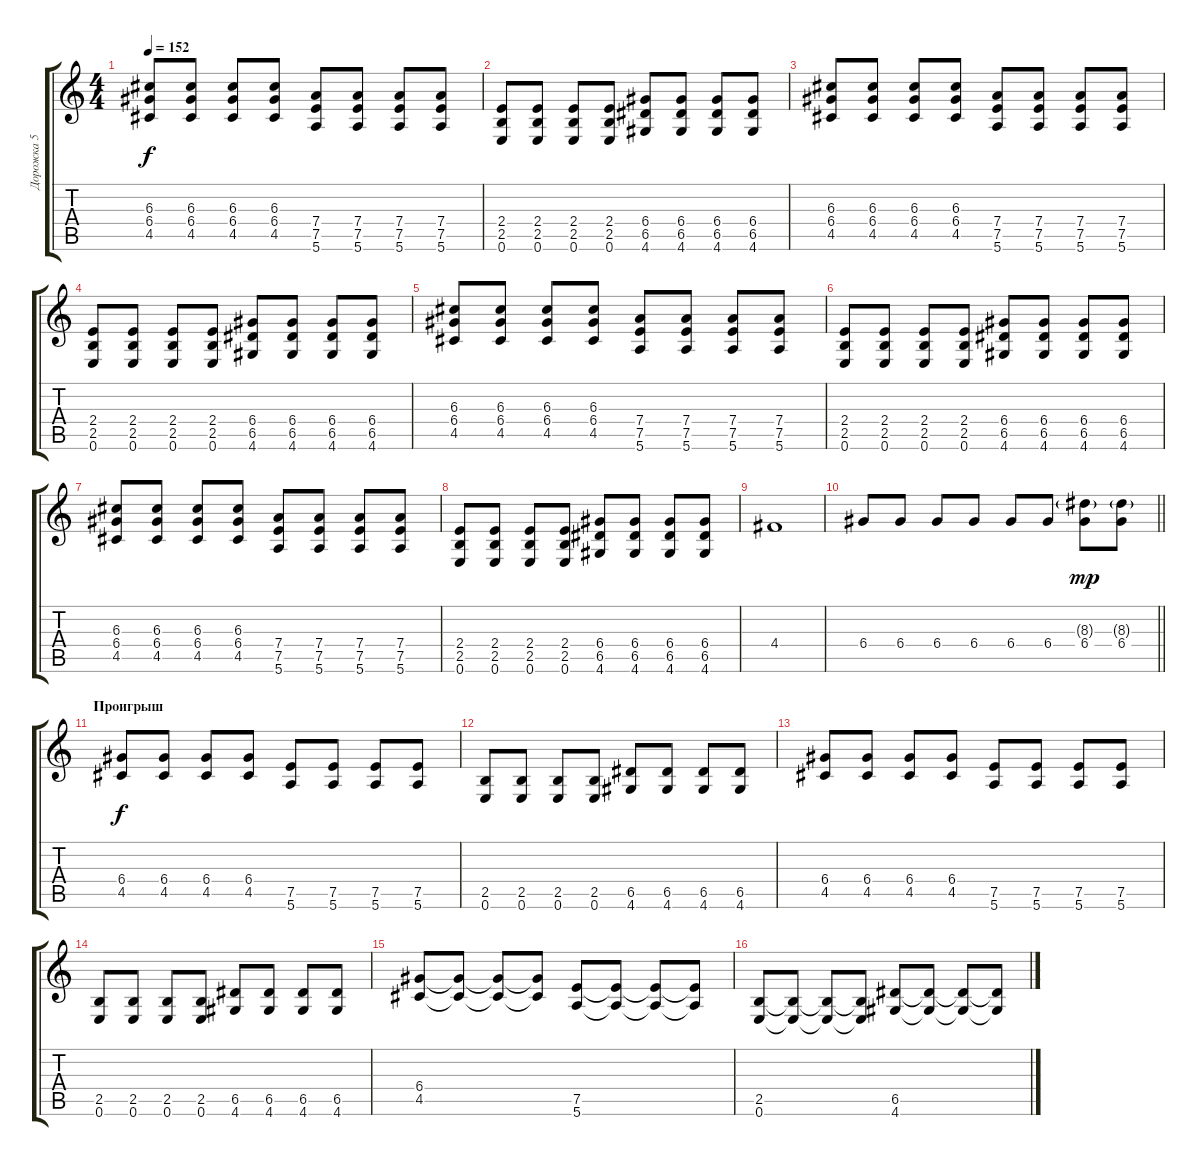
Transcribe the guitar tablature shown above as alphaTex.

\track ("Дорожка 5" "Дорожка 5") {instrument overdrivenguitar}
\staff {score tabs}
\tuning (E4 B3 G3 D3 A2 E2) {hide}
\ts (4 4)
\tempo 152
\clef g2
\ks c
(6.3 6.4 4.5).8{dy f} (6.3 6.4 4.5).8 (6.3 6.4 4.5).8 (6.3 6.4 4.5).8 (7.4 7.5 5.6).8 (7.4 7.5 5.6).8 (7.4 7.5 5.6).8 (7.4 7.5 5.6).8 |
(2.4 2.5 0.6).8 (2.4 2.5 0.6).8 (2.4 2.5 0.6).8 (2.4 2.5 0.6).8 (6.4 6.5 4.6).8 (6.4 6.5 4.6).8 (6.4 6.5 4.6).8 (6.4 6.5 4.6).8 |
(6.3 6.4 4.5).8 (6.3 6.4 4.5).8 (6.3 6.4 4.5).8 (6.3 6.4 4.5).8 (7.4 7.5 5.6).8 (7.4 7.5 5.6).8 (7.4 7.5 5.6).8 (7.4 7.5 5.6).8 |
(2.4 2.5 0.6).8 (2.4 2.5 0.6).8 (2.4 2.5 0.6).8 (2.4 2.5 0.6).8 (6.4 6.5 4.6).8 (6.4 6.5 4.6).8 (6.4 6.5 4.6).8 (6.4 6.5 4.6).8 |
(6.3 6.4 4.5).8 (6.3 6.4 4.5).8 (6.3 6.4 4.5).8 (6.3 6.4 4.5).8 (7.4 7.5 5.6).8 (7.4 7.5 5.6).8 (7.4 7.5 5.6).8 (7.4 7.5 5.6).8 |
(2.4 2.5 0.6).8 (2.4 2.5 0.6).8 (2.4 2.5 0.6).8 (2.4 2.5 0.6).8 (6.4 6.5 4.6).8 (6.4 6.5 4.6).8 (6.4 6.5 4.6).8 (6.4 6.5 4.6).8 |
(6.3 6.4 4.5).8 (6.3 6.4 4.5).8 (6.3 6.4 4.5).8 (6.3 6.4 4.5).8 (7.4 7.5 5.6).8 (7.4 7.5 5.6).8 (7.4 7.5 5.6).8 (7.4 7.5 5.6).8 |
(2.4 2.5 0.6).8 (2.4 2.5 0.6).8 (2.4 2.5 0.6).8 (2.4 2.5 0.6).8 (6.4 6.5 4.6).8 (6.4 6.5 4.6).8 (6.4 6.5 4.6).8 (6.4 6.5 4.6).8 |
4.4.1 |
\barLineRight lightlight
6.4.8 6.4.8 6.4.8 6.4.8 6.4.8 6.4.8 (8.3{g} 6.4).8{dy mp} (8.3{g} 6.4).8 |
\section ("" "Проигрыш ")
(6.4 4.5).8{dy f} (6.4 4.5).8 (6.4 4.5).8 (6.4 4.5).8 (7.5 5.6).8 (7.5 5.6).8 (7.5 5.6).8 (7.5 5.6).8 |
(2.5 0.6).8 (2.5 0.6).8 (2.5 0.6).8 (2.5 0.6).8 (6.5 4.6).8 (6.5 4.6).8 (6.5 4.6).8 (6.5 4.6).8 |
(6.4 4.5).8 (6.4 4.5).8 (6.4 4.5).8 (6.4 4.5).8 (7.5 5.6).8 (7.5 5.6).8 (7.5 5.6).8 (7.5 5.6).8 |
(2.5 0.6).8 (2.5 0.6).8 (2.5 0.6).8 (2.5 0.6).8 (6.5 4.6).8 (6.5 4.6).8 (6.5 4.6).8 (6.5 4.6).8 |
(6.4 4.5).8 (6.4{t} 4.5{t}).8 (6.4{t} 4.5{t}).8 (6.4{t} 4.5{t}).8 (7.5 5.6).8 (7.5{t} 5.6{t}).8 (7.5{t} 5.6{t}).8 (7.5{t} 5.6{t}).8 |
(2.5 0.6).8 (2.5{t} 0.6{t}).8 (2.5{t} 0.6{t}).8 (2.5{t} 0.6{t}).8 (6.5 4.6).8 (6.5{t} 4.6{t}).8 (6.5{t} 4.6{t}).8 (6.5{t} 4.6{t}).8
